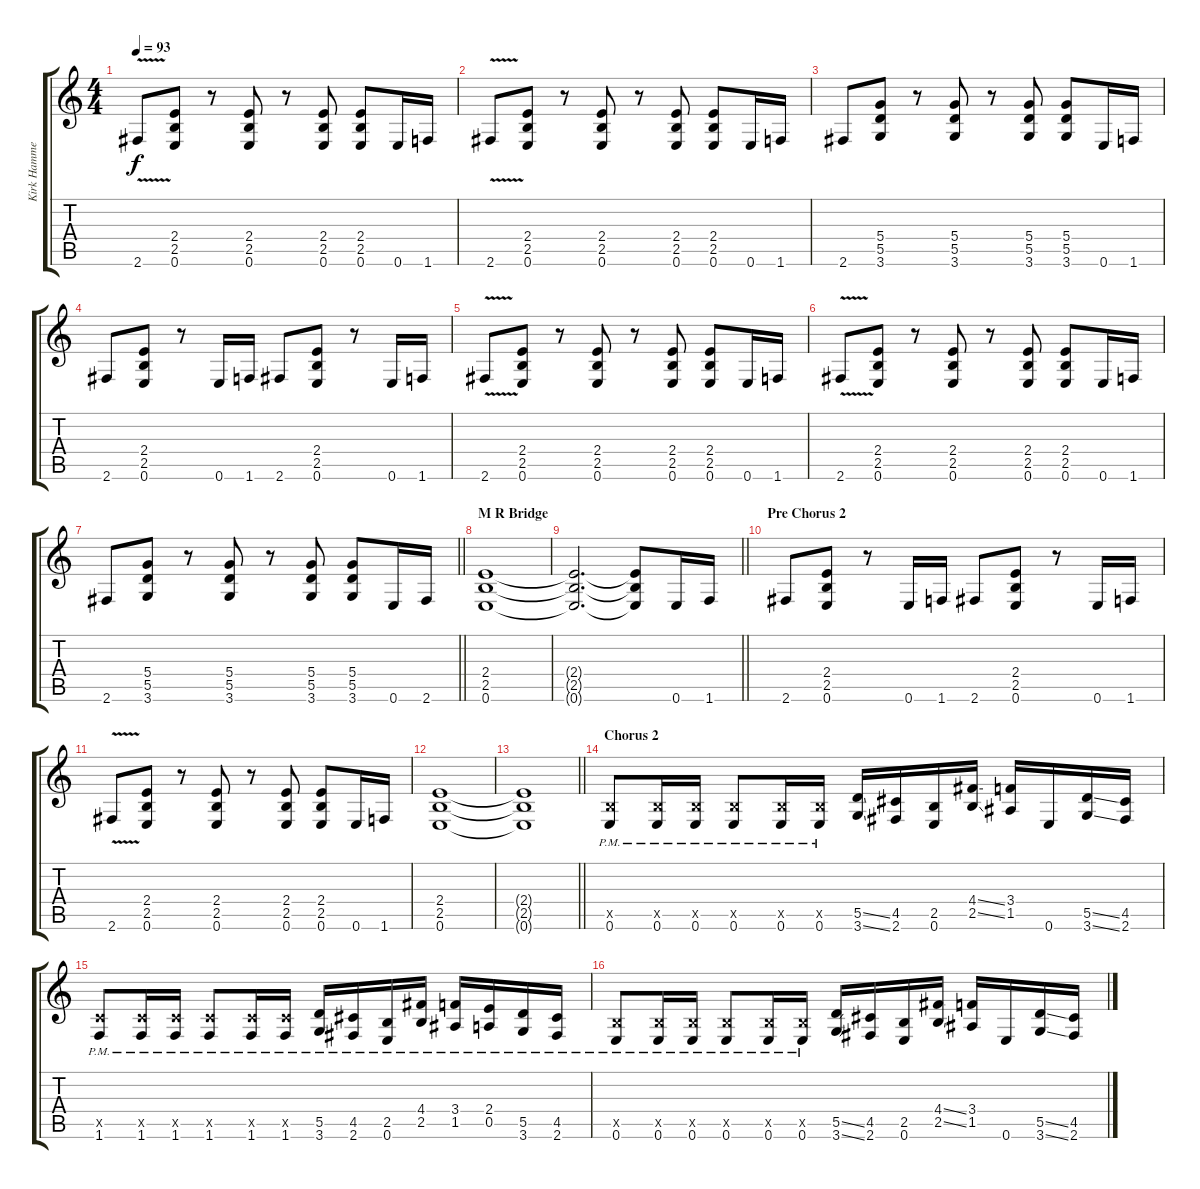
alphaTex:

\track ("Kirk Hammet" "Kirk Hamme") {instrument distortionguitar}
\staff {score tabs}
\tuning (E4 B3 G3 D3 A2 E2) {hide}
\ts (4 4)
\tempo 93
\clef g2
\ks c
2.6{v}.8{dy f} (2.4 2.5 0.6).8 r.8 (2.4 2.5 0.6).8 r.8 (2.4 2.5 0.6).8 (2.4 2.5 0.6).8 0.6.16 1.6.16 |
2.6{v}.8 (2.4 2.5 0.6).8 r.8 (2.4 2.5 0.6).8 r.8 (2.4 2.5 0.6).8 (2.4 2.5 0.6).8 0.6.16 1.6.16 |
2.6.8 (5.4 5.5 3.6).8 r.8 (5.4 5.5 3.6).8 r.8 (5.4 5.5 3.6).8 (5.4 5.5 3.6).8 0.6.16 1.6.16 |
2.6.8 (2.4 2.5 0.6).8 r.8 0.6.16 1.6.16 2.6.8 (2.4 2.5 0.6).8 r.8 0.6.16 1.6.16 |
2.6{v}.8 (2.4 2.5 0.6).8 r.8 (2.4 2.5 0.6).8 r.8 (2.4 2.5 0.6).8 (2.4 2.5 0.6).8 0.6.16 1.6.16 |
2.6{v}.8 (2.4 2.5 0.6).8 r.8 (2.4 2.5 0.6).8 r.8 (2.4 2.5 0.6).8 (2.4 2.5 0.6).8 0.6.16 1.6.16 |
\barLineRight lightlight
2.6.8 (5.4 5.5 3.6).8 r.8 (5.4 5.5 3.6).8 r.8 (5.4 5.5 3.6).8 (5.4 5.5 3.6).8 0.6.16 2.6.16 |
\section ("" "M R Bridge")
(2.4 2.5 0.6).1 |
\barLineRight lightlight
(2.4{t} 2.5{t} 0.6{t}).2{d} (2.4{t} 2.5{t} 0.6{t}).8 0.6.16 1.6.16 |
\section ("" "Pre Chorus 2")
2.6.8 (2.4 2.5 0.6).8 r.8 0.6.16 1.6.16 2.6.8 (2.4 2.5 0.6).8 r.8 0.6.16 1.6.16 |
2.6{v}.8 (2.4 2.5 0.6).8 r.8 (2.4 2.5 0.6).8 r.8 (2.4 2.5 0.6).8 (2.4 2.5 0.6).8 0.6.16 1.6.16 |
(2.4 2.5 0.6).1 |
\barLineRight lightlight
(2.4{t} 2.5{t} 0.6{t}).1 |
\section ("" "Chorus 2")
(2.5{x} 0.6{pm}).8 (2.5{x} 0.6{pm}).16 (2.5{x} 0.6{pm}).16 (2.5{x} 0.6{pm}).8 (2.5{x} 0.6{pm}).16 (2.5{x} 0.6{pm}).16 (5.5{ss} 3.6{ss}).16 (4.5 2.6).16 (2.5 0.6).16 (4.4{ss} 2.5{ss}).16 (3.4 1.5).16 0.6.16 (5.5{ss} 3.6{ss}).16 (4.5 2.6).16 |
(3.5{x} 1.6{pm}).8 (3.5{x} 1.6{pm}).16 (3.5{x} 1.6{pm}).16 (3.5{x} 1.6{pm}).8 (3.5{x} 1.6{pm}).16 (3.5{x} 1.6{pm}).16 (5.5{pm} 3.6{pm}).16 (4.5{pm} 2.6{pm}).16 (2.5{pm} 0.6{pm}).16 (4.4{pm} 2.5{pm}).16 (3.4{pm} 1.5{pm}).16 (2.4{pm} 0.5{pm}).16 (5.5{pm} 3.6{pm}).16 (4.5{pm} 2.6{pm}).16 |
(2.5{x} 0.6{pm}).8 (2.5{x} 0.6{pm}).16 (2.5{x} 0.6{pm}).16 (2.5{x} 0.6{pm}).8 (2.5{x} 0.6{pm}).16 (2.5{x} 0.6{pm}).16 (5.5{ss} 3.6{ss}).16 (4.5 2.6).16 (2.5 0.6).16 (4.4{ss} 2.5{ss}).16 (3.4 1.5).16 0.6.16 (5.5{ss} 3.6{ss}).16 (4.5 2.6).16
